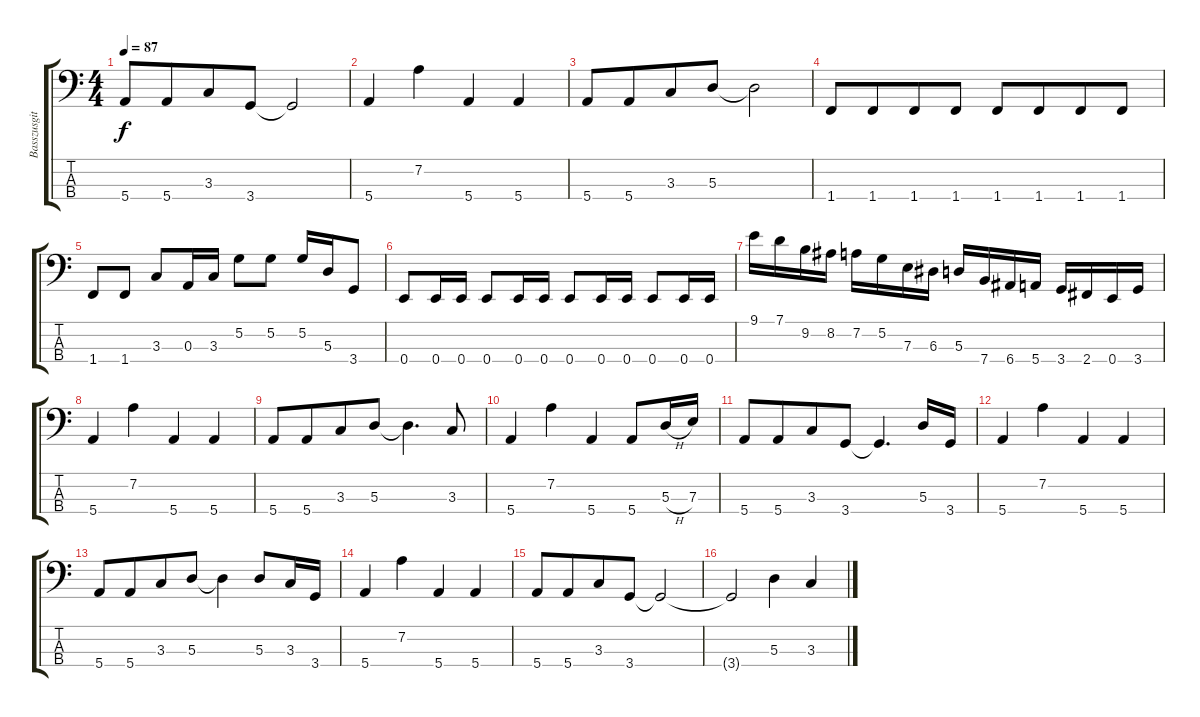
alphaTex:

\track ("Basszusgitár (Roger Glover)" "Basszusgit") {instrument electricbassfinger}
\staff {score tabs}
\tuning (G2 D2 A1 E1) {hide}
\ts (4 4)
\tempo 87
\clef f4
\ks c
5.4.8{dy f} 5.4.8{beam merge} 3.3.8 3.4.8 3.4{t}.2 |
5.4.4 7.2.4 5.4.4 5.4.4 |
5.4.8 5.4.8{beam merge} 3.3.8 5.3.8 5.3{t}.2 |
1.4.8 1.4.8{beam merge} 1.4.8 1.4.8 1.4.8 1.4.8{beam merge} 1.4.8 1.4.8 |
1.4.8 1.4.8 3.3.8 0.3.16 3.3.16 5.2.8 5.2.8 5.2.16 5.3.16 3.4.8 |
0.4.8 0.4.16 0.4.16 0.4.8 0.4.16 0.4.16 0.4.8 0.4.16 0.4.16 0.4.8 0.4.16 0.4.16 |
9.1.16 7.1.16 9.2.16 8.2.16 7.2.16 5.2.16 7.3.16 6.3.16 5.3.16 7.4.16 6.4.16 5.4.16 3.4.16 2.4.16 0.4.16 3.4.16 |
5.4.4 7.2.4 5.4.4 5.4.4 |
5.4.8 5.4.8{beam merge} 3.3.8 5.3.8 5.3{t}.4{d} 3.3.8 |
5.4.4 7.2.4 5.4.4 5.4.8 5.3{h}.16 7.3.16 |
5.4.8 5.4.8{beam merge} 3.3.8 3.4.8 3.4{t}.4{d} 5.3.16 3.4.16 |
5.4.4 7.2.4 5.4.4 5.4.4 |
5.4.8 5.4.8{beam merge} 3.3.8 5.3.8 5.3{t}.4 5.3.8 3.3.16 3.4.16 |
5.4.4 7.2.4 5.4.4 5.4.4 |
5.4.8 5.4.8{beam merge} 3.3.8 3.4.8 3.4{t}.2 |
3.4{t}.2 5.3.4 3.3.4
